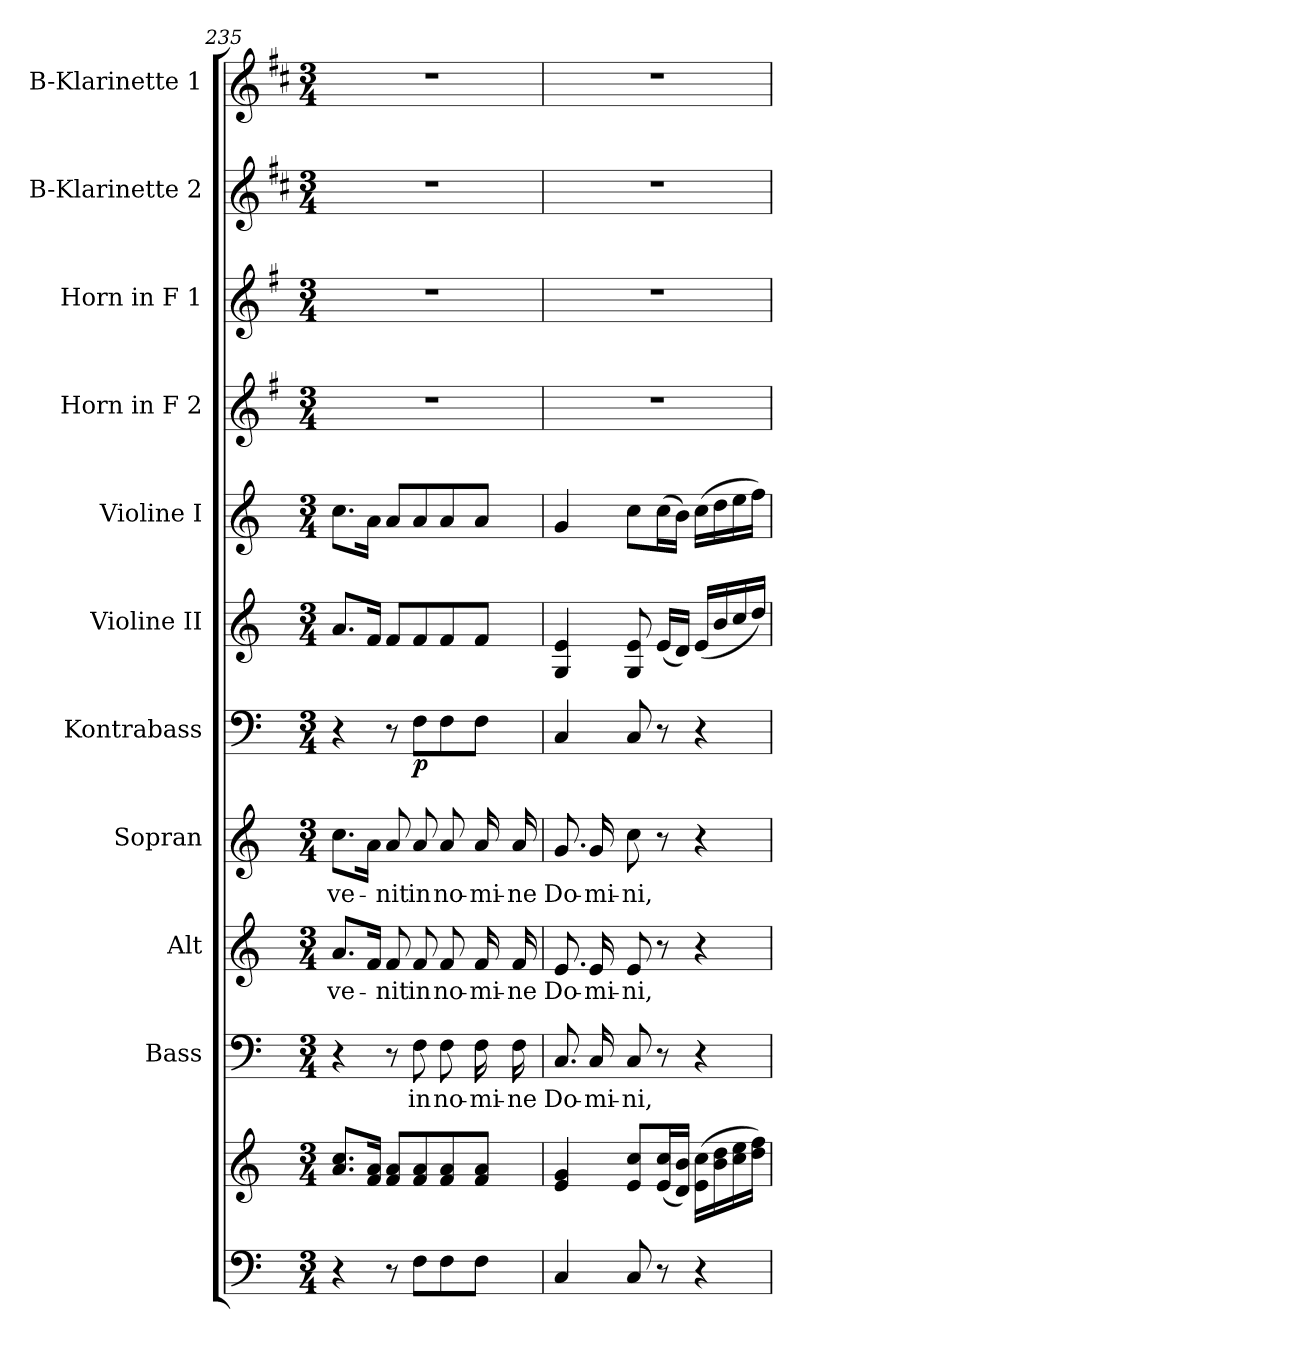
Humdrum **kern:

**kern	**kern	**kern	**text	**kern	**text	**kern	**text	**kern	**dynam	**kern	**kern	**kern	**kern	**kern	**kern
*part11	*part11	*part10	*part10	*part9	*part9	*part8	*part8	*part7	*part7	*part6	*part5	*part4	*part3	*part2	*part1
*staff12	*staff11	*staff10	*staff10	*staff9	*staff9	*staff8	*staff8	*staff7	*staff7	*staff6	*staff5	*staff4	*staff3	*staff2	*staff1
*	*	*I"Bass	*	*I"Alt	*	*I"Sopran	*	*I"Kontrabass	*	*I"Violine II	*I"Violine I	*I"Horn in F 2	*I"Horn in F 1	*I"B-Klarinette 2	*I"B-Klarinette 1
*	*	*I'B.	*	*I'A.	*	*I'S.	*	*I'Kb.	*	*I'Vl. II	*I'Vl. I	*	*	*I'B Kl. 2	*I'B Kl. 1
*clefF4	*clefG2	*clefF4	*	*clefG2	*	*clefG2	*	*clefF4	*	*clefG2	*clefG2	*clefG2	*clefG2	*clefG2	*clefG2
*	*	*	*	*	*	*	*	*ITrd7c12	*	*	*	*ITrd4c7	*ITrd4c7	*ITrd1c2	*ITrd1c2
*k[]	*k[]	*k[]	*	*k[]	*	*k[]	*	*k[]	*	*k[]	*k[]	*k[]	*k[]	*k[]	*k[]
*C:	*C:	*C:	*	*C:	*	*C:	*	*C:	*	*C:	*C:	*C:	*C:	*C:	*C:
*M3/4	*M3/4	*M3/4	*	*M3/4	*	*M3/4	*	*M3/4	*	*M3/4	*M3/4	*M3/4	*M3/4	*M3/4	*M3/4
=235	=235	=235	=235	=235	=235	=235	=235	=235	=235	=235	=235	=235	=235	=235	=235
!	!	!	!	!	!LO:LY:b	!	!LO:LY:b	!	!	!	!	!	!	!	!
4r	8.a/ 8.cc/L	4r	.	8.a/L	ve-	8.cc\L	ve-	4r	.	8.a/L	8.cc\L	2.r	2.r	2.r	2.r
.	16f/ 16a/Jk	.	.	16f/Jk	.	16a\Jk	.	.	.	16f/Jk	16a\Jk	.	.	.	.
!	!	!	!	!	!LO:LY:b	!	!LO:LY:b	!	!	!	!	!	!	!	!
8r	8f/ 8a/L	8r	.	8f/	-nit	8a/	-nit	8r	.	8f/L	8a/L	.	.	.	.
!	!	!	!LO:LY:b	!	!LO:LY:b	!	!LO:LY:b	!	!LO:DY:b	!	!	!	!	!	!
8F\L	8f/ 8a/	8F\	in	8f/	in	8a/	in	8FF\L	p	8f/	8a/	.	.	.	.
!	!	!	!LO:LY:b	!	!LO:LY:b	!	!LO:LY:b	!	!	!	!	!	!	!	!
8F\	8f/ 8a/	8F\	no-	8f/	no-	8a/	no-	8FF\	.	8f/	8a/	.	.	.	.
!	!	!	!LO:LY:b	!	!LO:LY:b	!	!LO:LY:b	!	!	!	!	!	!	!	!
8F\J	8f/ 8a/J	16F\	-mi-	16f/	-mi-	16a/	-mi-	8FF\J	.	8f/J	8a/J	.	.	.	.
!	!	!	!LO:LY:b	!	!LO:LY:b	!	!LO:LY:b	!	!	!	!	!	!	!	!
.	.	16F\	-ne	16f/	-ne	16a/	-ne	.	.	.	.	.	.	.	.
!!LO:PB:g=z
=236	=236	=236	=236	=236	=236	=236	=236	=236	=236	=236	=236	=236	=236	=236	=236
!	!	!	!LO:LY:b	!	!LO:LY:b	!	!LO:LY:b	!	!	!	!	!	!	!	!
4C/	4e/ 4g/	8.C/	Do-	8.e/	Do-	8.g/	Do-	4CC/	.	4G/ 4e/	4g/	2.r	2.r	2.r	2.r
!	!	!	!LO:LY:b	!	!LO:LY:b	!	!LO:LY:b	!	!	!	!	!	!	!	!
.	.	16C/	-mi-	16e/	-mi-	16g/	-mi-	.	.	.	.	.	.	.	.
!	!	!	!LO:LY:b	!	!LO:LY:b	!	!LO:LY:b	!	!	!	!	!	!	!	!
8C/	8e/ 8cc/L	8C/	-ni,	8e/	-ni,	8cc\	-ni,	8CC/	.	8G/ 8e/	8cc\L	.	.	.	.
8r	(<16e/ 16cc/L	8r	.	8r	.	8r	.	8r	.	(<16e/LL	(>16cc\L	.	.	.	.
.	16d/ 16b/JJ)	.	.	.	.	.	.	.	.	16d/JJ)	16b\JJ)	.	.	.	.
4r	(>16e\ 16cc\LL	4r	.	4r	.	4r	.	4r	.	(<16e/LL	(>16cc\LL	.	.	.	.
.	16b\ 16dd\	.	.	.	.	.	.	.	.	16b/	16dd\	.	.	.	.
.	16cc\ 16ee\	.	.	.	.	.	.	.	.	16cc/	16ee\	.	.	.	.
.	16dd\ 16ff\JJ)	.	.	.	.	.	.	.	.	16dd/JJ)	16ff\JJ)	.	.	.	.
=	=	=	=	=	=	=	=	=	=	=	=	=	=	=	=
*-	*-	*-	*-	*-	*-	*-	*-	*-	*-	*-	*-	*-	*-	*-	*-
